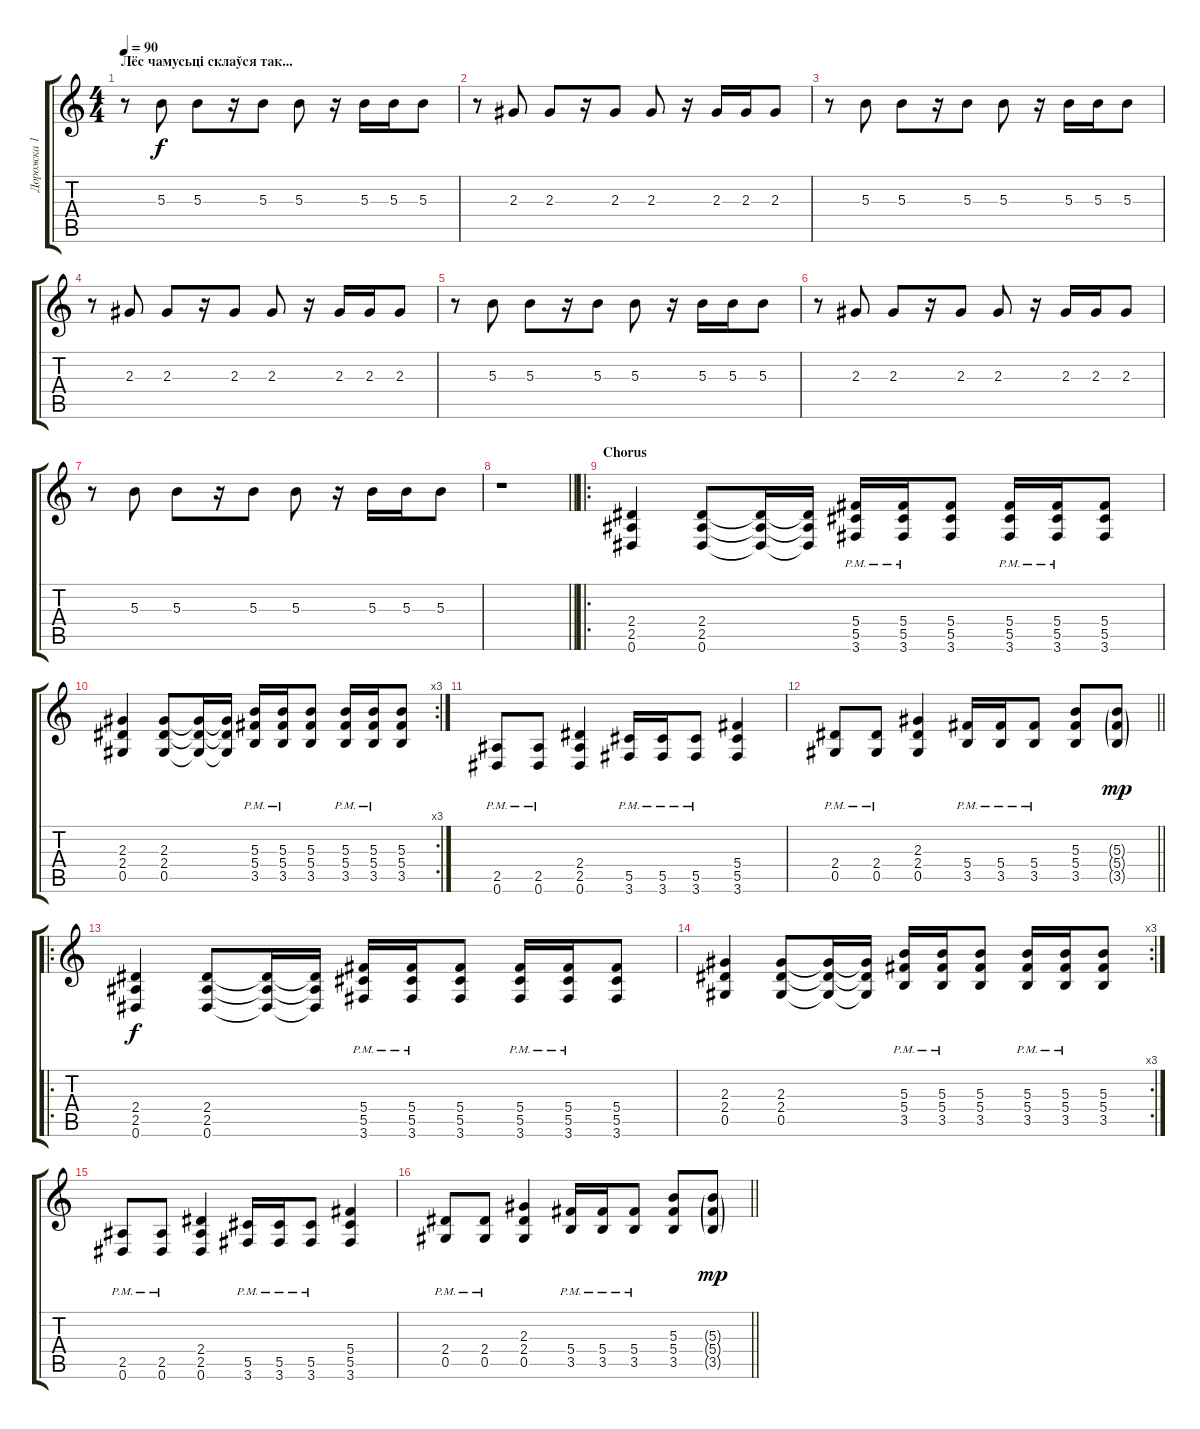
\track ("Дорожка 1" "Дорожка 1") {instrument acousticguitarsteel}
\staff {score tabs}
\tuning (Eb4 Bb3 Gb3 Db3 Ab2 Eb2) {hide}
\ts (4 4)
\section ("" "Лёс чамусьці склаўся так...")
\tempo 90
\clef g2
\ks c
r.8{dy f} 5.3.8 5.3.8 r.16 5.3.8 5.3.8 r.16 5.3.16 5.3.16 5.3.8 |
r.8 2.3.8 2.3.8 r.16 2.3.8 2.3.8 r.16 2.3.16 2.3.16 2.3.8 |
r.8 5.3.8 5.3.8 r.16 5.3.8 5.3.8 r.16 5.3.16 5.3.16 5.3.8 |
r.8 2.3.8 2.3.8 r.16 2.3.8 2.3.8 r.16 2.3.16 2.3.16 2.3.8 |
r.8 5.3.8 5.3.8 r.16 5.3.8 5.3.8 r.16 5.3.16 5.3.16 5.3.8 |
r.8 2.3.8 2.3.8 r.16 2.3.8 2.3.8 r.16 2.3.16 2.3.16 2.3.8 |
r.8 5.3.8 5.3.8 r.16 5.3.8 5.3.8 r.16 5.3.16 5.3.16 5.3.8 |
\barLineRight lightlight
r.1 |
\ro
\section ("" "Chorus")
(2.4 2.5 0.6).4{instrument distortionguitar} (2.4 2.5 0.6).8 (2.4{t} 2.5{t} 0.6{t}).16 (2.4{t} 2.5{t} 0.6{t}).16 (5.4{pm} 5.5{pm} 3.6{pm}).16 (5.4{pm} 5.5{pm} 3.6{pm}).16 (5.4 5.5 3.6).8 (5.4{pm} 5.5{pm} 3.6{pm}).16 (5.4{pm} 5.5{pm} 3.6{pm}).16 (5.4 5.5 3.6).8 |
\rc 3
(2.3 2.4 0.5).4 (2.3 2.4 0.5).8 (2.3{t} 2.4{t} 0.5{t}).16 (2.3{t} 2.4{t} 0.5{t}).16 (5.3{pm} 5.4{pm} 3.5{pm}).16 (5.3{pm} 5.4{pm} 3.5{pm}).16 (5.3 5.4 3.5).8 (5.3{pm} 5.4{pm} 3.5{pm}).16 (5.3{pm} 5.4{pm} 3.5{pm}).16 (5.3 5.4 3.5).8 |
(2.5{pm} 0.6{pm}).8 (2.5{pm} 0.6{pm}).8 (2.4 2.5 0.6).4 (5.5{pm} 3.6{pm}).16 (5.5{pm} 3.6{pm}).16 (5.5{pm} 3.6{pm}).8 (5.4 5.5 3.6).4 |
\barLineRight lightlight
(2.4{pm} 0.5{pm}).8 (2.4{pm} 0.5{pm}).8 (2.3 2.4 0.5).4 (5.4{pm} 3.5{pm}).16 (5.4 3.5{pm}).16 (5.4 3.5{pm}).8 (5.3 5.4 3.5).8 (5.3{g} 5.4{g} 3.5{g}).8{dy mp} |
\ro
(2.4 2.5 0.6).4{dy f instrument distortionguitar} (2.4 2.5 0.6).8 (2.4{t} 2.5{t} 0.6{t}).16 (2.4{t} 2.5{t} 0.6{t}).16 (5.4{pm} 5.5{pm} 3.6{pm}).16 (5.4{pm} 5.5{pm} 3.6{pm}).16 (5.4 5.5 3.6).8 (5.4{pm} 5.5{pm} 3.6{pm}).16 (5.4{pm} 5.5{pm} 3.6{pm}).16 (5.4 5.5 3.6).8 |
\rc 3
(2.3 2.4 0.5).4 (2.3 2.4 0.5).8 (2.3{t} 2.4{t} 0.5{t}).16 (2.3{t} 2.4{t} 0.5{t}).16 (5.3{pm} 5.4{pm} 3.5{pm}).16 (5.3{pm} 5.4{pm} 3.5{pm}).16 (5.3 5.4 3.5).8 (5.3{pm} 5.4{pm} 3.5{pm}).16 (5.3{pm} 5.4{pm} 3.5{pm}).16 (5.3 5.4 3.5).8 |
(2.5{pm} 0.6{pm}).8 (2.5{pm} 0.6{pm}).8 (2.4 2.5 0.6).4 (5.5{pm} 3.6{pm}).16 (5.5{pm} 3.6{pm}).16 (5.5{pm} 3.6{pm}).8 (5.4 5.5 3.6).4 |
\barLineRight lightlight
(2.4{pm} 0.5{pm}).8 (2.4{pm} 0.5{pm}).8 (2.3 2.4 0.5).4 (5.4{pm} 3.5{pm}).16 (5.4 3.5{pm}).16 (5.4 3.5{pm}).8 (5.3 5.4 3.5).8 (5.3{g} 5.4{g} 3.5{g}).8{dy mp}
